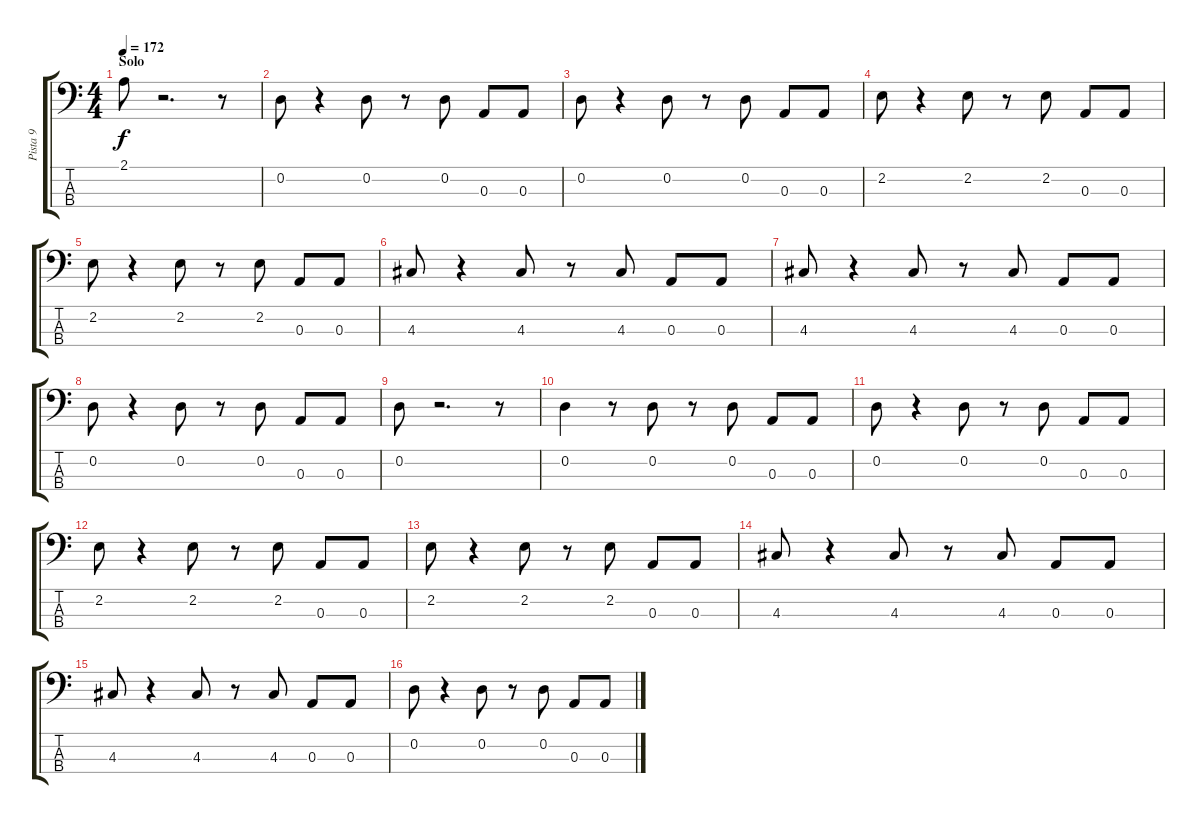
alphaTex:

\track ("Pista 9" "Pista 9") {instrument electricbassfinger}
\staff {score tabs}
\tuning (G2 D2 A1 E1) {hide}
\ts (4 4)
\section ("" "Solo")
\tempo 172
\clef f4
\ks c
2.1.8{dy f} r.2{d} r.8 |
0.2.8 r.4 0.2.8 r.8 0.2.8 0.3.8 0.3.8 |
0.2.8 r.4 0.2.8 r.8 0.2.8 0.3.8 0.3.8 |
2.2.8 r.4 2.2.8 r.8 2.2.8 0.3.8 0.3.8 |
2.2.8 r.4 2.2.8 r.8 2.2.8 0.3.8 0.3.8 |
4.3.8 r.4 4.3.8 r.8 4.3.8 0.3.8 0.3.8 |
4.3.8 r.4 4.3.8 r.8 4.3.8 0.3.8 0.3.8 |
0.2.8 r.4 0.2.8 r.8 0.2.8 0.3.8 0.3.8 |
0.2.8 r.2{d} r.8 |
0.2.4 r.8 0.2.8 r.8 0.2.8 0.3.8 0.3.8 |
0.2.8 r.4 0.2.8 r.8 0.2.8 0.3.8 0.3.8 |
2.2.8 r.4 2.2.8 r.8 2.2.8 0.3.8 0.3.8 |
2.2.8 r.4 2.2.8 r.8 2.2.8 0.3.8 0.3.8 |
4.3.8 r.4 4.3.8 r.8 4.3.8 0.3.8 0.3.8 |
4.3.8 r.4 4.3.8 r.8 4.3.8 0.3.8 0.3.8 |
0.2.8 r.4 0.2.8 r.8 0.2.8 0.3.8 0.3.8
